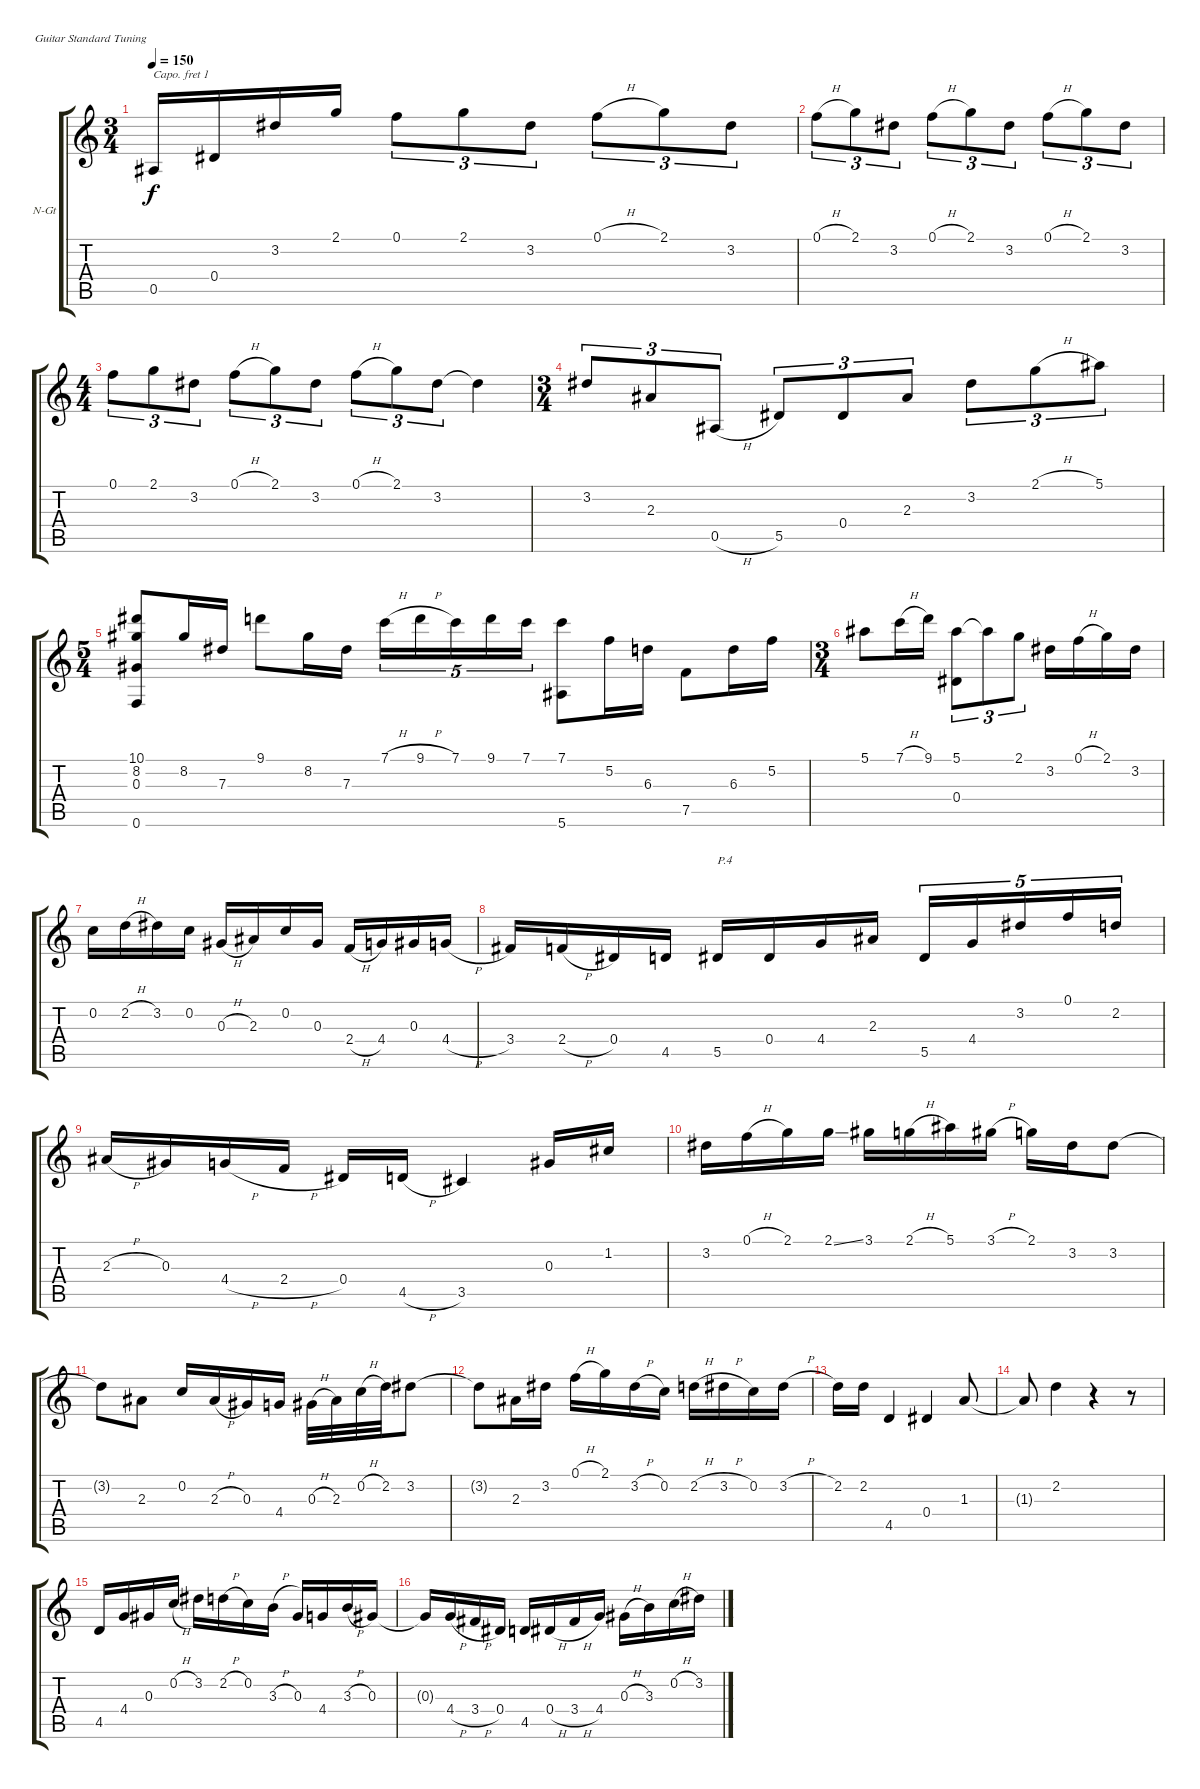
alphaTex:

\bracketExtendMode groupsimilarinstruments
\firstSystemTrackNameOrientation horizontal
\otherSystemsTrackNameOrientation horizontal
\track ("Tarantas" "N-Gt") {instrument acousticguitarnylon}
\staff {score tabs}
\capo 1
\tuning (E4 B3 G3 D3 A2 E2)
\ts (3 4)
\tempo 150
\clef g2
\ks c
0.5.16{dy f} 0.4.16 3.2.16 2.1.16 0.1.8{tu (3 2)} 2.1.8{tu (3 2)} 3.2.8{tu (3 2)} 0.1{h}.8{tu (3 2)} 2.1.8{tu (3 2)} 3.2.8{tu (3 2)} |
0.1{h}.8{tu (3 2)} 2.1.8{tu (3 2)} 3.2.8{tu (3 2)} 0.1{h}.8{tu (3 2)} 2.1.8{tu (3 2)} 3.2.8{tu (3 2)} 0.1{h}.8{tu (3 2)} 2.1.8{tu (3 2)} 3.2.8{tu (3 2)} |
\ts (4 4)
0.1.8{tu (3 2)} 2.1.8{tu (3 2)} 3.2.8{tu (3 2)} 0.1{h}.8{tu (3 2)} 2.1.8{tu (3 2)} 3.2.8{tu (3 2)} 0.1{h}.8{tu (3 2)} 2.1.8{tu (3 2)} 3.2.8{tu (3 2)} 3.2{t}.4 |
\ts (3 4)
3.2.8{tu (3 2)} 2.3.8{tu (3 2)} 0.5{h}.8{tu (3 2)} 5.5.8{tu (3 2)} 0.4.8{tu (3 2)} 2.3.8{tu (3 2)} 3.2.8{tu (3 2)} 2.1{h}.8{tu (3 2)} 5.1.8{tu (3 2)} |
\ts (5 4)
(10.1 8.2 0.3 0.6).8 8.2.16 7.3.16 9.1.8 8.2.16 7.3.16 7.1{h}.16{tu (5 4)} 9.1{h}.16{tu (5 4)} 7.1.16{tu (5 4)} 9.1.16{tu (5 4)} 7.1.16{tu (5 4)} (7.1 5.6).8 5.2.16 6.3.16 7.5.8 6.3.16 5.2.16 |
\ts (3 4)
5.1.8 7.1{h}.16 9.1.16 (5.1 0.4).8{tu (3 2)} 5.1{t}.8{tu (3 2)} 2.1.8{tu (3 2)} 3.2.16 0.1{h}.16 2.1.16 3.2.16 |
0.2.16 2.2{h}.16 3.2.16 0.2.16 0.3{h}.16 2.3.16 0.2.16 0.3.16 2.4{h}.16 4.4.16 0.3.16 4.4{h}.16 |
3.4.16 2.4{h}.16 0.4.16 4.5.16 5.5.16{txt "P.4"} 0.4.16 4.4.16 2.3.16 5.5.16{tu (5 4)} 4.4.16{tu (5 4)} 3.2.16{tu (5 4)} 0.1.16{tu (5 4)} 2.2.16{tu (5 4)} |
2.3{h}.16 0.3.16 4.4{h}.16 2.4{h}.16 0.4.16 4.5{h}.16 3.5.4 0.3.16 1.2.16 |
3.2.16 0.1{h}.16 2.1.16 2.1{ss}.16 3.1.16 2.1{h}.16 5.1.16 3.1{h}.16 2.1.16 3.2.16 3.2.8 |
3.2{t}.8 2.3.8 0.2.16 2.3{h}.16 0.3.16 4.4.16 0.3{h}.32 2.3.32 0.2{h}.32 2.2.32 3.2.8 |
3.2{t}.8 2.3.16 3.2.16 0.1{h}.16 2.1.16 3.2{h}.16 0.2.16 2.2{h}.16 3.2{h}.16 0.2.16 3.2{h}.16 |
2.2.16 2.2.16 4.5.4 0.4.4 1.3.8 |
1.3{t}.8 2.2.4 r.4 r.8 |
4.5.16 4.4.16 0.3.16 0.2{h}.16 3.2.16 2.2{h}.16 0.2.16 3.3{h}.16 0.3.16 4.4.16 3.3{h}.16 0.3.16 |
0.3{t}.16 4.4{h}.16 3.4{h}.16 0.4.16 4.5.16 0.4{h}.16 3.4{h}.16 4.4.16 0.3{h}.16 3.3.16 0.2{h}.16 3.2.16
